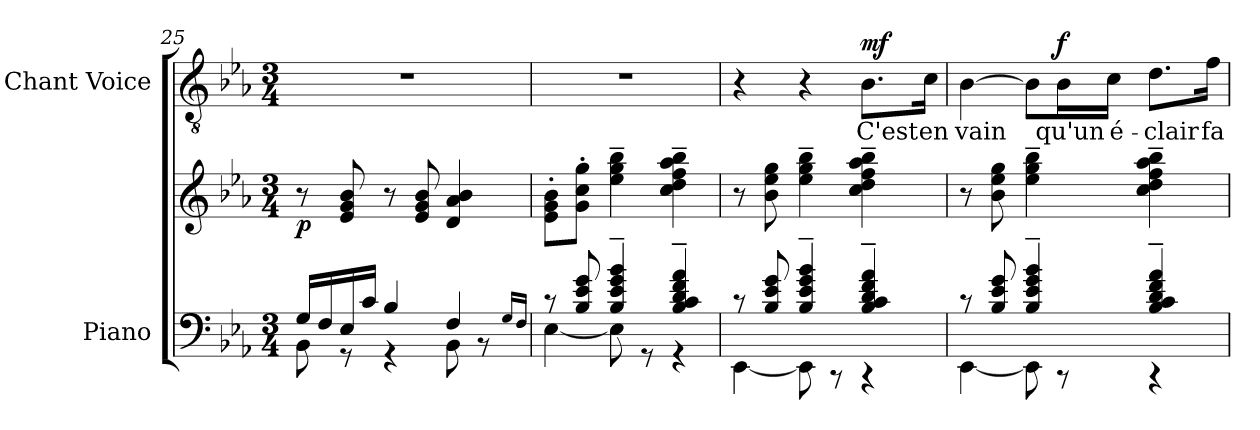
**kern	**kern	**dynam	**kern	**text	**dynam
*part2	*part2	*part2	*part1	*part1	*part1
*staff3	*staff2	*staff2/3	*staff1	*staff1	*staff1
*I"Piano	*	*	*I"Chant Voice	*	*
*I'Pno	*	*	*	*	*
*clefF4	*clefG2	*	*clefGv2	*	*
*k[b-e-a-]	*k[b-e-a-]	*	*k[b-e-a-]	*	*
*M3/4	*M3/4	*	*M3/4	*	*
=25	=25	=25	=25	=25	=25
*^	*	*	*	*	*
!	!	!	!LO:DY:b	!	!	!
16G/LL	8BB-\	8r	p	2.r	.	.
16F/	.	.	.	.	.	.
16E-/	8r	8e-/ 8g/ 8b-/	.	.	.	.
16c/JJ	.	.	.	.	.	.
4B-/	4r	8r	.	.	.	.
.	.	8e-/ 8g/ 8b-/	.	.	.	.
4F/	8BB-\	4d/ 4a-/ 4b-/	.	.	.	.
.	8r	.	.	.	.	.
16qG/LL	.	.	.	.	.	.
16qF/JJ	.	.	.	.	.	.
=26	=26	=26	=26	=26	=26	=26
8r	[4E-\	8e-\' 8g\' 8b-\'L	.	2.r	.	.
8B-/ 8e-/ 8g/	.	8g\' 8cc\' 8gg\'J	.	.	.	.
4B-/~ 4e-/~ 4g/~ 4b-/~	8E-\]	4ee-\~ 4gg\~ 4bb-\~	.	.	.	.
.	8r	.	.	.	.	.
4B-/~ 4c/~ 4d/~ 4f/~ 4a-/~	4r	4cc\~ 4dd\~ 4ff\~ 4aa-\~ 4bb-\~	.	.	.	.
=27	=27	=27	=27	=27	=27	=27
8r	[4EE-\	8r	.	4r	.	.
8B-/ 8e-/ 8g/	.	8b-\ 8ee-\ 8gg\	.	.	.	.
4B-/~ 4e-/~ 4g/~ 4b-/~	8EE-\]	4ee-\~ 4gg\~ 4bb-\~	.	4r	.	.
.	8r	.	.	.	.	.
!	!	!	!	!	!	!LO:DY:a
4B-/~ 4c/~ 4d/~ 4f/~ 4a-/~	4r	4cc\~ 4dd\~ 4ff\~ 4aa-\~ 4bb-\~	.	8.B-\L	C'est	mf
.	.	.	.	16c\Jk	en	.
=28	=28	=28	=28	=28	=28	=28
8r	[4EE-\	8r	.	[4B-\	vain	.
8B-/ 8e-/ 8g/	.	8b-\ 8ee-\ 8gg\	.	.	.	.
4B-/~ 4e-/~ 4g/~ 4b-/~	8EE-\]	4ee-\~ 4gg\~ 4bb-\~	.	8B-\L]	.	.
!	!	!	!	!	!	!LO:DY:a
.	8r	.	.	16B-\L	qu'un	f
.	.	.	.	16c\JJ	é-	.
4B-/~ 4c/~ 4d/~ 4f/~ 4a-/~	4r	4cc\~ 4dd\~ 4ff\~ 4aa-\~ 4bb-\~	.	8.d\L	-clair	.
.	.	.	.	16f\Jk	fa-	.
*v	*v	*	*	*	*	*
=	=	=	=	=	=
*-	*-	*-	*-	*-	*-
